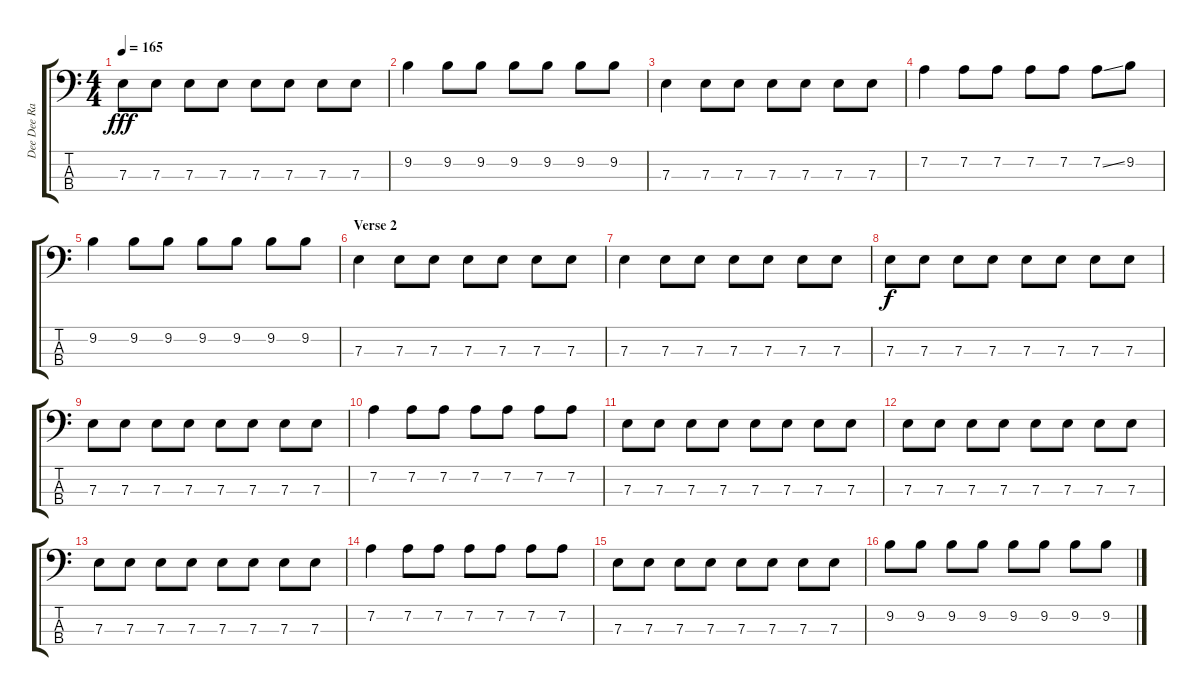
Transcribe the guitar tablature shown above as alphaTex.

\track ("Dee Dee Ramone\n" "Dee Dee Ra") {instrument electricbasspick}
\staff {score tabs}
\tuning (G2 D2 A1 E1) {hide}
\ts (4 4)
\tempo 165
\clef f4
\ks c
7.3.8{dy fff} 7.3.8 7.3.8 7.3.8 7.3.8 7.3.8 7.3.8 7.3.8 |
9.2.4 9.2.8 9.2.8 9.2.8 9.2.8 9.2.8 9.2.8 |
7.3.4 7.3.8 7.3.8 7.3.8 7.3.8 7.3.8 7.3.8 |
7.2.4 7.2.8 7.2.8 7.2.8 7.2.8 7.2{ss}.8 9.2.8 |
9.2.4 9.2.8 9.2.8 9.2.8 9.2.8 9.2.8 9.2.8 |
\section ("" "Verse 2")
7.3.4 7.3.8 7.3.8 7.3.8 7.3.8 7.3.8 7.3.8 |
7.3.4 7.3.8 7.3.8 7.3.8 7.3.8 7.3.8 7.3.8 |
7.3.8{dy f} 7.3.8 7.3.8 7.3.8 7.3.8 7.3.8 7.3.8 7.3.8 |
7.3.8 7.3.8 7.3.8 7.3.8 7.3.8 7.3.8 7.3.8 7.3.8 |
7.2.4 7.2.8 7.2.8 7.2.8 7.2.8 7.2.8 7.2.8 |
7.3.8 7.3.8 7.3.8 7.3.8 7.3.8 7.3.8 7.3.8 7.3.8 |
7.3.8 7.3.8 7.3.8 7.3.8 7.3.8 7.3.8 7.3.8 7.3.8 |
7.3.8 7.3.8 7.3.8 7.3.8 7.3.8 7.3.8 7.3.8 7.3.8 |
7.2.4 7.2.8 7.2.8 7.2.8 7.2.8 7.2.8 7.2.8 |
7.3.8 7.3.8 7.3.8 7.3.8 7.3.8 7.3.8 7.3.8 7.3.8 |
9.2.8 9.2.8 9.2.8 9.2.8 9.2.8 9.2.8 9.2.8 9.2.8
